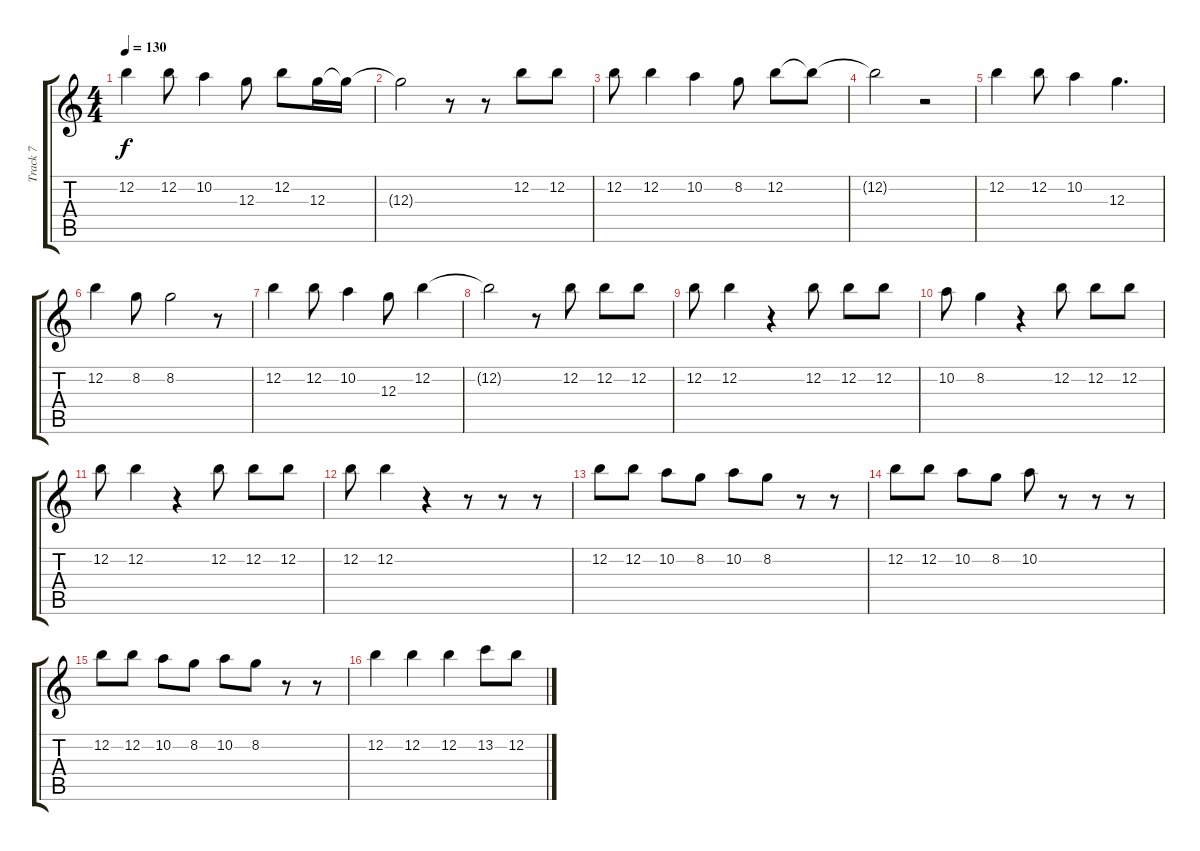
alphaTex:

\track ("Track 7" "Track 7") {instrument overdrivenguitar}
\staff {score tabs}
\tuning (E4 B3 G3 D3 A2 E2) {hide}
\ts (4 4)
\tempo 130
\clef g2
\ks c
12.2.4{dy f} 12.2.8 10.2.4 12.3.8 12.2.8 12.3.16 12.3{t}.16 |
12.3{t}.2 r.8 r.8 12.2.8 12.2.8 |
12.2.8 12.2.4 10.2.4 8.2.8 12.2.8 12.2{t}.8 |
12.2{t}.2 r.2 |
12.2.4 12.2.8 10.2.4 12.3.4{d} |
12.2.4 8.2.8 8.2.2 r.8 |
12.2.4 12.2.8 10.2.4 12.3.8 12.2.4 |
12.2{t}.2 r.8 12.2.8 12.2.8 12.2.8 |
12.2.8 12.2.4 r.4 12.2.8 12.2.8 12.2.8 |
10.2.8 8.2.4 r.4 12.2.8 12.2.8 12.2.8 |
12.2.8 12.2.4 r.4 12.2.8 12.2.8 12.2.8 |
12.2.8 12.2.4 r.4 r.8 r.8 r.8 |
12.2.8 12.2.8 10.2.8 8.2.8 10.2.8 8.2.8 r.8 r.8 |
12.2.8 12.2.8 10.2.8 8.2.8 10.2.8 r.8 r.8 r.8 |
12.2.8 12.2.8 10.2.8 8.2.8 10.2.8 8.2.8 r.8 r.8 |
12.2.4 12.2.4 12.2.4 13.2.8 12.2.8
